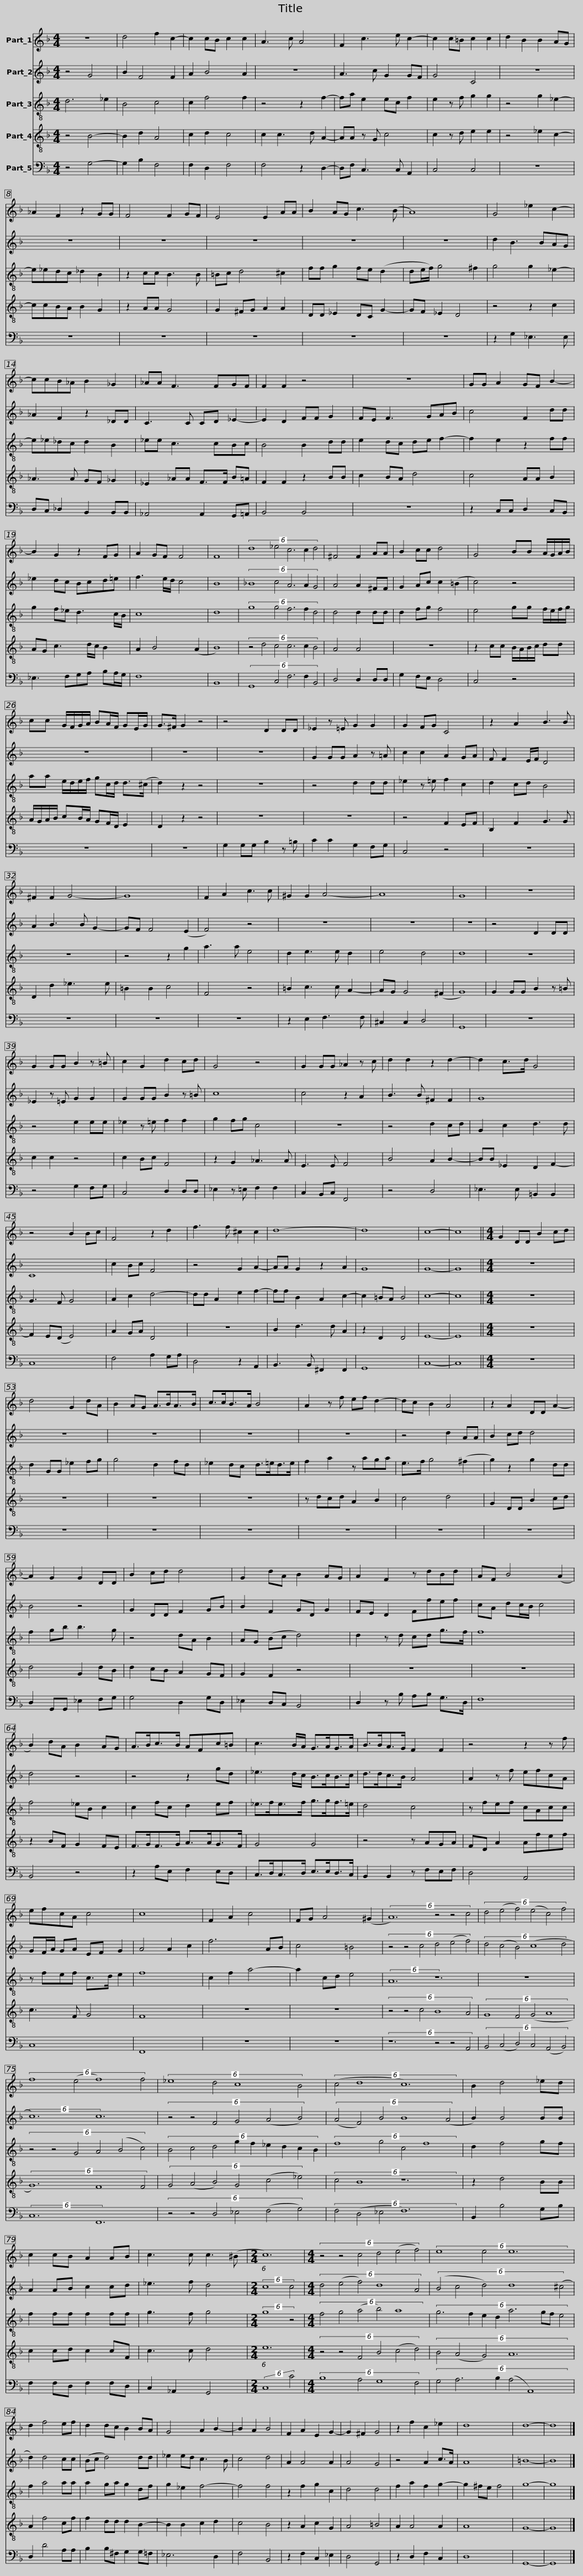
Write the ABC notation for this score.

X:1
%%score 1 2 3 4 5
L:1/8
M:4/4
I:linebreak $
K:F
V:1 treble
V:2 treble
V:3 treble-8
V:4 treble-8
V:5 bass
V:1
 z8 | d4 f2 c2- | c2 cB c2 c2 | A3 c A4 | F2 c3 e c2- | %5
 c2 c=B c2 c2 |$ d2 B2 B2 AG | _A2 F2 z2 GG | F4 F2 GF | E4 E2 AA | %10
 B2 AG c3 (B | A8) |$ G4 _e2 c2- | ccB_A B2 _G2 | _AA F3 FGF | %15
 F2 F2 z4 | z8 |$ GG A2 GF B2- |$ B2 G2 z2 FG | A2 GF F4 | %20
 F8 | (6:2:5d8 _e4 c6 c2 d4 | ^F4 F2 AA | B2 cc d4 |$ G4 BB A/G/A/B/ | %25
 cc G/F/G/A/ BA/F/ GE/G/ | G>^F G2 z4 | z4 D2 DD | _E2 z =E G2 G2 |$ G2 FG C4 |$ %30
 z2 A2 B3 B | ^F2 F2 G4- | G8 | F2 A2 c3 c | ^G2 G2 A4- | %35
 A8 | G8 |$ z8 | G2 GG B2 z =B | c2 G2 d2 cd | %40
 G4 z4 | G2 GG _A2 z c | d2 d2 z2 d2- |$ d2 c>d G4 | z4 B2 Bc | %45
 F4 z2 d2 | f3 f ^c2 c2 | d8- | d8 | c8- |$ %50
 c8 ||$[M:4/4] G2 DD B2 cd | d4 G2 dA | B2 AG A>BA>B | c>cB>A B4 | %55
 A2 z f ef d2- |$ dc B2 A4 | z2 A2 DD A2- |$ A2 G2 G2 DD | B2 cd d4 | %60
 G2 dA B2 AG | A2 F2 z dBd | AF B4 (A2 | B2) dA B2 AG |$ A>Bc>B AFc=B | %65
 c3 B/A/ G>AG>A | B>BA>G F2 F2 | z4 z2 z f |$ efcA c4 | c8 |$ %70
 F2 A2 c4 | FG A4 (^G2 | (6:2:4A12) z4 z4 c4 | (6:2:6d4 (e4 f4) (e4 c4) f4 | (6:2:4f8 (e4 f8) f4 | %75
 (6:2:4_e8 d4 c8 B4 |$ (6:2:3(c4 d8 c12) | B2 d4 _ed | c2 cB A2 AB | c3 c c3 (^B | %80
[M:2/4] (6:2:1c12) |[M:4/4] (6:2:6z4 z4 c4 d4 (e4 f4) |$ (6:2:3e8 e4 e12 | d2 f4 ef | d2 dc B2 BA | %85
 G4 A2 B2- | B2 A2 B4 | F2 A2 E2 G2- | G2 ^F2 G4 |$ z2 f2 c2 _e2 | %90
 d8 | d8- | d8 |] %93
V:2
 z4 G4 | B2 F4 F2 | A2 B4 A2 | z8 | A3 c G2 GF | %5
 G4 C4 |$ z8 | z8 | z8 | z8 | %10
 z8 | z8 |$ d2 B3 BAG | _A2 F2 z2 _DD | C3 C CD _E2- | %15
 E2 D2 FF G2 | FE F3 GAB |$ c4 F2 dd |$ _e2 dc Bcd=e | f3 e/d/ c4 | %20
 B8 | (6:2:5_B8 c4 A6 A2 G4 | A4 A2 ^FF | G2 Ac c2 (=B2 |$ c4) z4 | %25
 z8 | z8 | z8 | G2 GG A2 z =A |$ c2 c2 A2 GA |$ %30
 F F2 E/F/ D4 | A2 B3 B G2- | GF F4 (E2 | F4) z4 | z8 | %35
 z8 | z8 |$ z4 D2 DD | _E2 z =E G2 G2 | G2 GG B2 z =B | %40
 c8 | c4 z2 A2 | B3 B ^F2 F2 |$ G8 | C8 | %45
 c2 Bc F4 | z4 G2 A2- | AA G2 z2 A2 | G8 | G8- |$ %50
 G8 ||$[M:4/4] z8 | z8 | z8 | z8 | %55
 z8 |$ z4 d2 AA | B2 cd d4 |$ B4 z4 | G2 DD F2 GB | %60
 B2 F2 GD G2 | FE D2 Ffef | cA dc/B/ c4 | d4 z4 |$ z4 z2 gd | %65
 _e3 d/c/ B>cB>c | d>dc>B A4 | A2 z f efcA |$ GF/A/ GA EF G2 | A4 A2 c2 |$ %70
 f6 AB | c4 =B4 | (6:2:6z4 z4 c4 d4 (e4 f4) | (6:2:5d4 (c4 B4) (c8 d4 | (6:2:2c12) c12 | %75
 (6:2:6z4 z4 F4 G4 (A4 B4) |$ (6:2:5(A4 F4) B4 B8 (A4 | B2) B4 BB | A2 AB c2 cd | _e3 f d4 | %80
[M:2/4] (6:2:2c8 c4 |[M:4/4] (6:2:5d4 (e4 f4) d8 A4 |$ (6:2:5(B4 c4 d4) d8 (^c4 | d2) d4 cc | (Bc d4) dd | %85
 _e2 ed c3 B | c4 d4 | A2 A4 A2 | A4 G4 |$ z4 A2 c>A | %90
 A8 | =B8- | B8 |] %93
V:3
 d6 _e2 | B4 c4 | c2 f4 f2 | z4 z2 f2- | fa e2 ec f2 | %5
 e2 z f g2 g2 |$ z4 g2 _e2- | e_edc _d2 B2 | z2 cc B3 B | =Bc d4 ^c2 | %10
 ff g2 fe (d2 | de/f/) g4 ^f2 |$ g4 g2 _e2- | e_e_dc d2 B2 | _ee c3 cBc | %15
 B4 B2 dd | e2 dc de f2- |$ f2 e2 z2 ff |$ g2 f_e d3 c/B/ | c8 | %20
 d8 | (6:2:5g8 g4 f6 f2 d4 | d4 d2 dd | d2 fg f4 |$ e4 gg f/e/f/g/ | %25
 aa e/d/e/f/ gc/d/ d>(^c | d2) z2 z4 | z8 | z4 d2 dd |$ _e2 z =e f2 c2 |$ %30
 d2 cd B4 | z8 | z4 z2 g2 | a3 a e4 | d2 e3 e d2 | %35
 e4 d4 | d8 |$ z8 | z4 e2 ee | _e2 z =e f2 f2 | %40
 g2 fg c4 | z8 | z4 d2 cd |$ G2 c2 d3 d | G3 F G4 | %45
 A2 c2 d4- | dd A2 e2 f2- | ff B2 A2 c2- | c2 =BA B4 | c8- |$ %50
 c8 ||$[M:4/4] z8 | d2 GG _e2 fg | g4 d2 fd | _e2 dc d>=ed>e | %55
 f2 a2 z aga |$ e>f g4 (^f2 | g2) z2 g2 dd |$ f2 gb b3 g | z4 dA B2 | %60
 AG (Bc d4) | d2 z d cd g>f | f8 | f4 _eB c2 |$ c2 fc d2 ef | %65
 _e>fe>f g>gf>=e | d4 c4 | z fef cAcc |$ z fef c>d e2 | f8 |$ %70
 c2 f2 a4- | a2 cd e4 | (6:2:2A12 z12 | z8 | (6:2:6z4 z4 G4 A4 (B4 c4) | %75
 (6:2:9B4 c4 d4 g2 f2 _e2 d2 c2 B2 |$ (6:2:4f8 g4 c4 f8 | d2 f4 gf | f2 ff f2 ff | g3 f g4 | %80
[M:2/4] (6:2:2g8 z4 |[M:4/4] (6:2:5f4 g4 (a4 b4) a8 |$ (6:2:8g6 f2 e2 d2 a6 gf e4 | f2 a4 aa | a2 ga g2 df | %85
 g2 _e2 f4- | f4 f4 | z2 f2 g2 c2 | d4 d4 |$ f2 a2 f2 g2- | %90
 g2 ^fe f4 | g8- | g8 |] %93
V:4
 z4 B4- | B2 d2 A4 | c2 d2 c4 | c2 c3 d A2- | AA z G c4 | %5
 c2 z d e2 e2 |$ z4 _e2 c2- | ccBA B2 G2 | z2 AA G4 | G2 ^FG A2 A2 | %10
 DD _E2 DC G2- | GF _E2 D4 |$ z4 z2 c2 | _A3 A GF _G2 | _E2 _AA F>F B=A | %15
 F2 F2 z2 BB | c2 BA d4 |$ c4 AA B2 |$ AG c3 d/c/ B2 | A2 B4 (A2 | %20
 B8) | (6:2:6z4 d4 c4 c6 c2 B4 | A4 A4 | z8 |$ z2 cc B/A/B/c/ dd | %25
 A/G/A/B/ cB/A/ GF/D/ E2 | D2 z2 z4 | z8 | z8 |$ z4 F2 EF |$ %30
 B,2 F2 G3 G | D2 d2 _e3 e | =B2 B2 c4 | F4 z4 | =B2 c3 c A2- | %35
 AG G4 (^F2 | G8) |$ G2 GG B2 z =B | c2 c2 z4 | c2 Bc F4 | %40
 z2 G2 _A3 A | E3 E F4 | B4 A2 B2- |$ BB _E2 D2 F2- | F2 E(D E4) | %45
 A2 GA D4 | z8 | B2 d3 d A2 | z2 D2 D4 | E8- |$ %50
 E8 ||$[M:4/4] z8 | z8 | z8 | z8 | %55
 z dcd A2 B2 |$ c4 d4 | G2 DD B2 cd |$ d4 G2 dB | d2 cB A2 GF | %60
 G2 F2 z4 | z8 | z8 | z2 BF G2 FE |$ F>GF>G A>AG>F | %65
 G4 G4 | z4 z AGA | FD A2 Afef |$ c3 F G4 | F8 |$ %70
 z8 | z8 | (6:2:5z4 z4 c4 B8 A4 | (6:2:4G8 F4 (G4 A8 | (6:2:3G12) F8 F4 | %75
 (6:2:6G4 (A4 B4) G4 (c4 _e4) |$ (6:2:3c4 B8 z12 | z2 d4 BB | c2 cd c2 cF | c3 c d4 | %80
[M:2/4] (6:2:1e12 |[M:4/4] (6:2:6z4 z4 F4 B4 (c4 d4) |$ (6:2:4B4 (A4 G4) A12 | A2 f4 cf | f2 dd d2 B2- | %85
 B2 B2 c2 d2 | c4 B4 | z2 A2 c2 G2 | A4 =B4 |$ A2 A4 A2 | %90
 A8 | G8- | G8 |] %93
V:5
 z4 G,4- | G,2 B,2 F,4 | F,2 D,2 F,4 | F,4 z2 D,2- | D,F, C,3 C, A,,2 | %5
 C,4 C,4 |$ z8 | z8 | z8 | z8 | %10
 z8 | z8 |$ z2 G,2 _E,3 E, | D,C, _D,2 B,,2 B,,B,, | _A,,4 A,,2 G,,=A,, | %15
 B,,4 B,,4 | z8 |$ z2 C,C, D,2 C,B,, |$ _E,3 F,G,A, B,A,/G,/ | F,8 | %20
 B,,8 | (6:2:5G,,8 C,4 F,6 F,2 B,,4 | D,4 D,2 D,D, | G,2 F,E, D,4 |$ C,4 z4 | %25
 z8 | z8 | G,2 G,G, B,2 z =B, | C2 C2 G,2 F,G, |$ C,4 z4 |$ %30
 z8 | z8 | z8 | z8 | z2 E,2 F,3 F, | %35
 ^C,2 C,2 D,4 | G,,8 |$ z8 | z4 G,2 F,G, | C,4 D,2 D,D, | %40
 _E,2 z =E, F,2 F,2 | C,2 B,,C, F,,4 | z4 D,4 |$ _E,3 E, =B,,2 B,,2 | C,8 | %45
 F,4 A,2 G,A, | D,4 z2 A,,2 | B,,3 B,, ^F,,2 F,,2 | G,,8 | C,8- |$ %50
 C,8 ||$[M:4/4] z8 | z8 | z8 | z8 | %55
 z8 |$ z8 | z8 |$ D,2 G,,G,, _E,2 F,G, | G,4 D,2 G,D, | %60
 _E,2 D,C, B,,4 | D,2 z B, A,B, G,>D, | F,8 | B,,4 z4 |$ z2 A,E, F,2 E,D, | %65
 C,>D,C,>D, E,>E,D,>C, | B,,2 B,,2 z F,E,F, | D,4 A,,4 |$ C,8 | F,,8 |$ %70
 z8 | z8 | (6:2:4z12 z4 z4 A,,4 | (6:2:6B,,4 (C,4 D,4) C,4 (A,,4 B,,4) | (6:2:2C,12 F,,12 | %75
 (6:2:6z4 z4 D,4 _E,4 (F,4 G,4) |$ (6:2:4F,4 (D,4 _E,4 F,12) | B,,2 B,4 G,B, | F,2 F,D, F,2 F,D, | C,2 _A,,2 G,,4 | %80
[M:2/4] (6:2:2C,8 C4 |[M:4/4] (6:2:4B,8 A,4 G,8 F,4 |$ (6:2:5G,4 A,6 B,2 (A,4 A,,8) | D,2 D4 A,A, | B,2 B,^F, G,2 G,=F, | %85
 _E,6 D,2 | F,4 B,,4 | z2 F,2 C,2 _E,2 | D,4 G,,4 |$ z2 D,2 F,2 C,2 | %90
 D,8 | G,,8- | G,,8 |] %93
